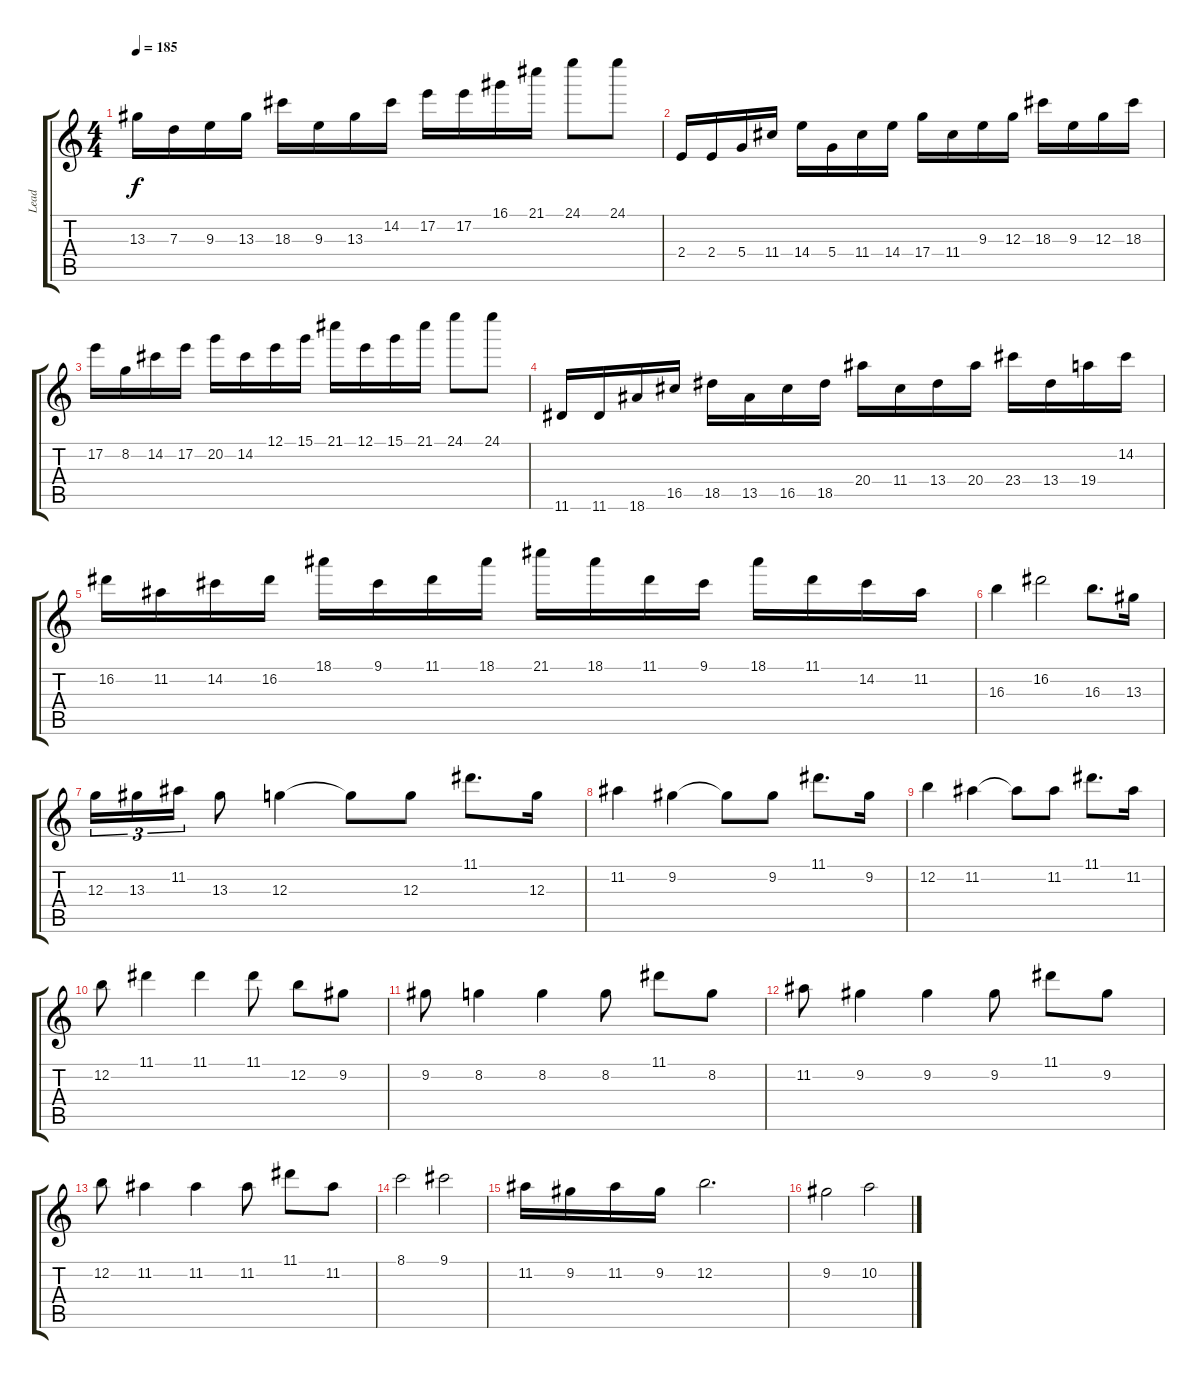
\track ("Lead" "Lead") {instrument distortionguitar}
\staff {score tabs}
\tuning (E4 B3 G3 D3 A2 E2) {hide}
\ts (4 4)
\tempo 185
\clef g2
\ks c
13.3.16{dy f} 7.3.16 9.3.16 13.3.16 18.3.16 9.3.16 13.3.16 14.2.16 17.2.16 17.2.16 16.1.16 21.1.16 24.1.8 24.1.8 |
2.4.16 2.4.16 5.4.16 11.4.16 14.4.16 5.4.16 11.4.16 14.4.16 17.4.16 11.4.16 9.3.16 12.3.16 18.3.16 9.3.16 12.3.16 18.3.16 |
17.2.16 8.2.16 14.2.16 17.2.16 20.2.16 14.2.16 12.1.16 15.1.16 21.1.16 12.1.16 15.1.16 21.1.16 24.1.8 24.1.8 |
11.6.16 11.6.16 18.6.16 16.5.16 18.5.16 13.5.16 16.5.16 18.5.16 20.4.16 11.4.16 13.4.16 20.4.16 23.4.16 13.4.16 19.4.16 14.2.16 |
16.2.16 11.2.16 14.2.16 16.2.16 18.1.16 9.1.16 11.1.16 18.1.16 21.1.16 18.1.16 11.1.16 9.1.16 18.1.16 11.1.16 14.2.16 11.2.16 |
16.3.4 16.2.2 16.3.8{d} 13.3.16 |
12.3.16{tu (3 2)} 13.3.16{tu (3 2)} 11.2.16{tu (3 2)} 13.3.8 12.3.4 12.3{t}.8 12.3.8 11.1.8{d} 12.3.16 |
11.2.4 9.2.4 9.2{t}.8 9.2.8 11.1.8{d} 9.2.16 |
12.2.4 11.2.4 11.2{t}.8 11.2.8 11.1.8{d} 11.2.16 |
12.2.8 11.1.4 11.1.4 11.1.8 12.2.8 9.2.8 |
9.2.8 8.2.4 8.2.4 8.2.8 11.1.8 8.2.8 |
11.2.8 9.2.4 9.2.4 9.2.8 11.1.8 9.2.8 |
12.2.8 11.2.4 11.2.4 11.2.8 11.1.8 11.2.8 |
8.1.2 9.1.2 |
11.2.16 9.2.16 11.2.16 9.2.16 12.2.2{d} |
9.2.2 10.2.2
